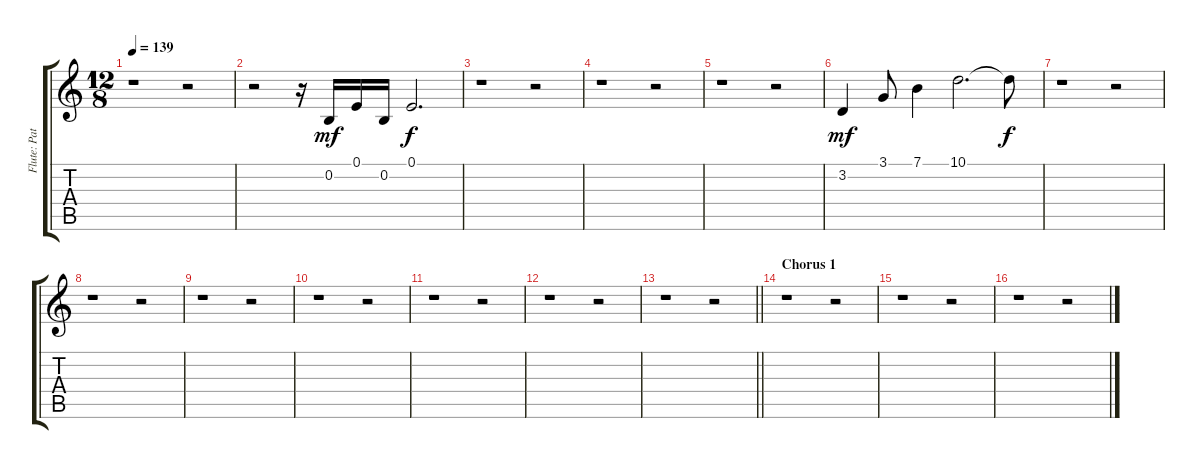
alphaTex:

\track ("Flute: Patrick Moraz" "Flute: Pat") {instrument ocarina}
\staff {score tabs}
\tuning (E4 B3 G3 D3 A2 E2) {hide}
\ts (12 8)
\tempo 139
\clef g2
\ks c
r.1{dy f} r.2 |
r.2 r.16 0.2.16{dy mf} 0.1.16 0.2.16 0.1.2{d dy f} |
r.1 r.2 |
r.1 r.2 |
r.1 r.2 |
3.2.4{dy mf} 3.1.8 7.1.4 10.1.2{d} 10.1{t}.8{dy f} |
r.1 r.2 |
r.1 r.2 |
r.1 r.2 |
r.1 r.2 |
r.1 r.2 |
r.1 r.2 |
\barLineRight lightlight
r.1 r.2 |
\section ("" "Chorus 1")
r.1 r.2 |
r.1 r.2 |
r.1 r.2
